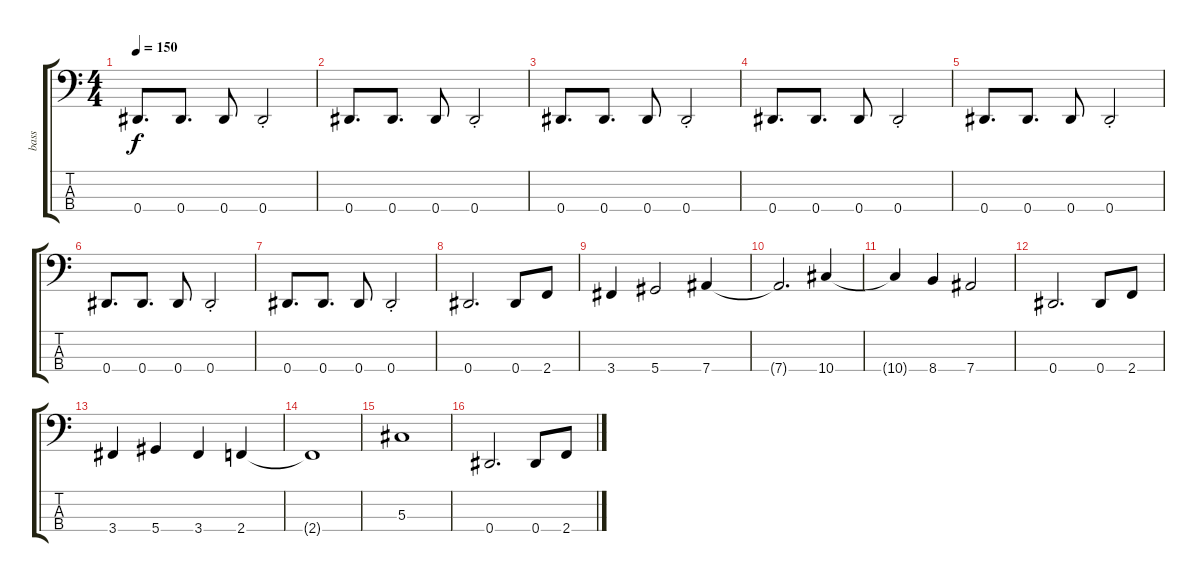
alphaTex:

\track ("bass" "bass") {instrument electricbassfinger}
\staff {score tabs}
\tuning (Gb2 Db2 Ab1 Eb1) {hide}
\ts (4 4)
\tempo 150
\clef f4
\ks c
0.4.8{d dy f} 0.4.8{d} 0.4.8 0.4{st}.2 |
0.4.8{d} 0.4.8{d} 0.4.8 0.4{st}.2 |
0.4.8{d} 0.4.8{d} 0.4.8 0.4{st}.2 |
0.4.8{d} 0.4.8{d} 0.4.8 0.4{st}.2 |
0.4.8{d} 0.4.8{d} 0.4.8 0.4{st}.2 |
0.4.8{d} 0.4.8{d} 0.4.8 0.4{st}.2 |
0.4.8{d} 0.4.8{d} 0.4.8 0.4{st}.2 |
0.4.2{d} 0.4.8 2.4.8 |
3.4.4 5.4.2 7.4.4 |
7.4{t}.2{d} 10.4.4 |
10.4{t}.4 8.4.4 7.4.2 |
0.4.2{d} 0.4.8 2.4.8 |
3.4.4 5.4.4 3.4.4 2.4.4 |
2.4{t}.1 |
5.3.1 |
0.4.2{d} 0.4.8 2.4.8
